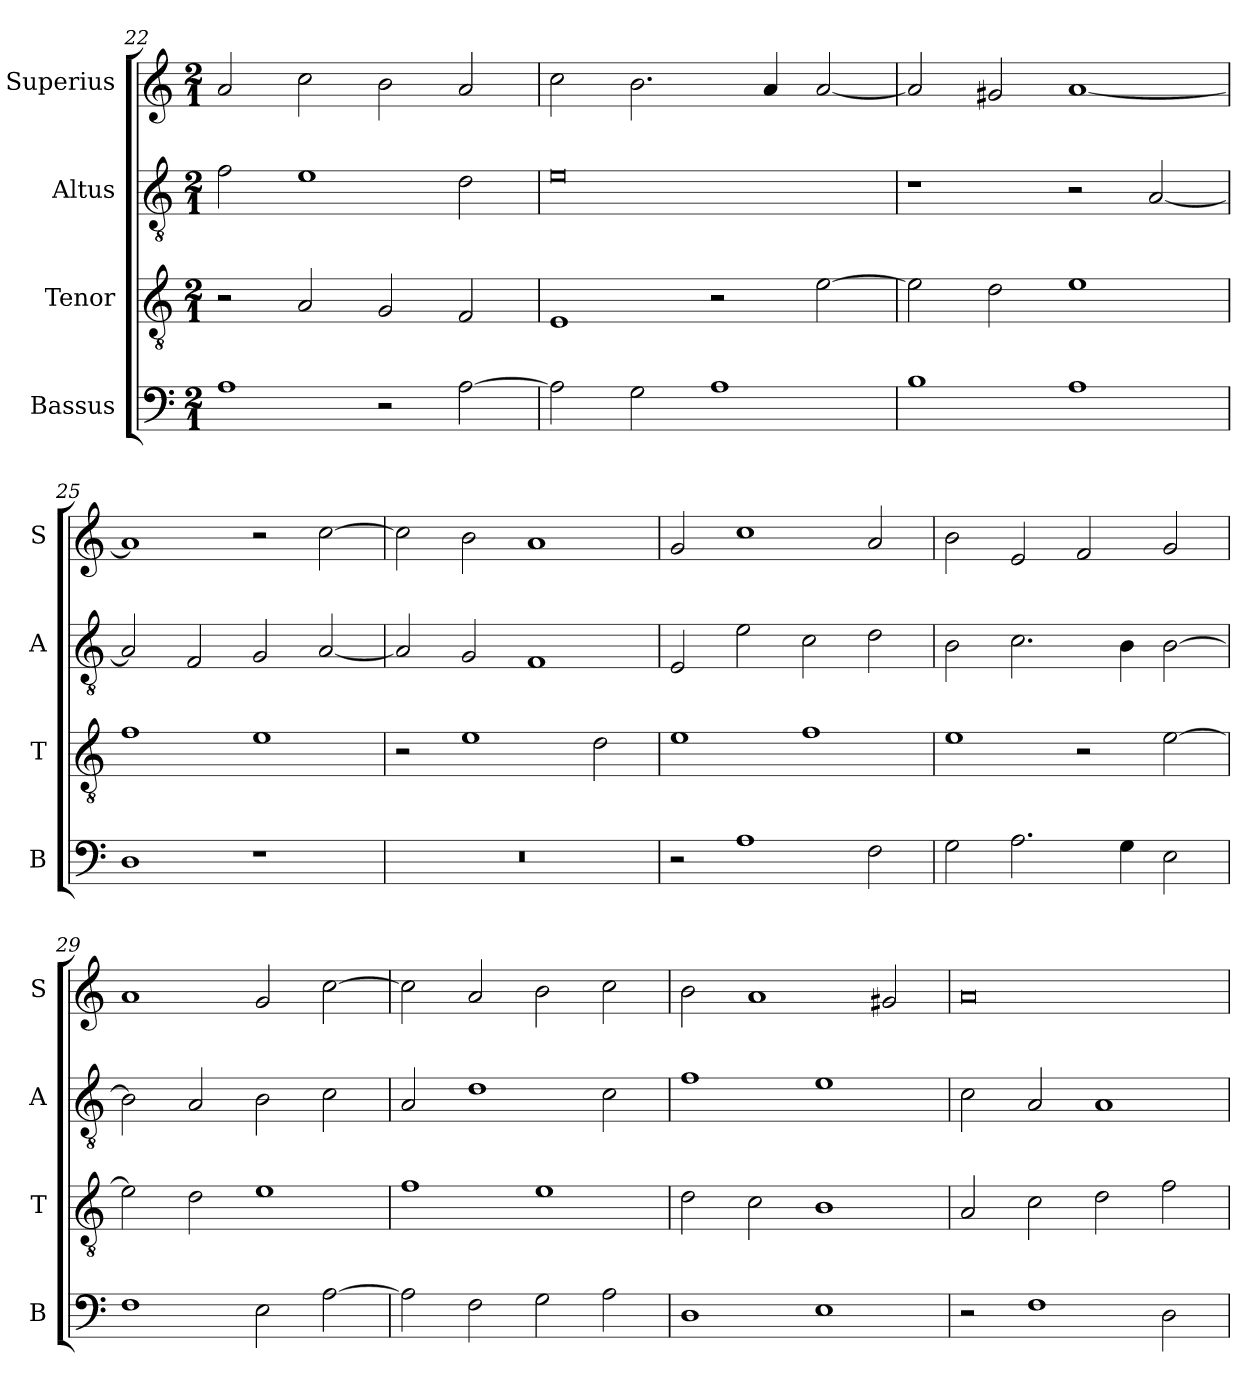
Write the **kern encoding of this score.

**kern	**kern	**kern	**kern
*part4	*part3	*part2	*part1
*staff4	*staff3	*staff2	*staff1
*I"Bassus	*I"Tenor	*I"Altus	*I"Superius
*I'B	*I'T	*I'A	*I'S
*clefF4	*clefGv2	*clefGv2	*clefG2
*k[]	*k[]	*k[]	*k[]
*C:	*C:	*C:	*C:
*M2/1	*M2/1	*M2/1	*M2/1
=22	=22	=22	=22
1A	2r	2f	2a
.	2A	1e	2cc
2r	2G	.	2b
[2A	2F	2d	2a
=23	=23	=23	=23
2A]	1E	0e	2cc
2G	.	.	2.b
1A	2r	.	.
.	.	.	4a
.	[2e	.	[2a
=24	=24	=24	=24
1B	2e]	1r	2a]
.	2d	.	2g#X
1A	1e	2r	[1a
.	.	[2A	.
=25	=25	=25	=25
1D	1f	2A]	1a]
.	.	2F	.
1r	1e	2G	2r
.	.	[2A	[2cc
=26	=26	=26	=26
0r	2r	2A]	2cc]
.	1e	2G	2b
.	.	1F	1a
.	2d	.	.
=27	=27	=27	=27
2r	1e	2E	2g
1A	.	2e	1cc
.	1f	2c	.
2F	.	2d	2a
=28	=28	=28	=28
2G	1e	2B	2b
2.A	.	2.c	2e
.	2r	.	2f
4G	.	4B	.
2E	[2e	[2B	2g
=29	=29	=29	=29
1F	2e]	2B]	1a
.	2d	2A	.
2E	1e	2B	2g
[2A	.	2c	[2cc
=30	=30	=30	=30
2A]	1f	2A	2cc]
2F	.	1d	2a
2G	1e	.	2b
2A	.	2c	2cc
=31	=31	=31	=31
1D	2d	1f	2b
.	2c	.	1a
1E	1B	1e	.
.	.	.	2g#X
=32	=32	=32	=32
2r	2A	2c	0a
1F	2c	2A	.
.	2d	1A	.
2D	2f	.	.
=	=	=	=
*-	*-	*-	*-
